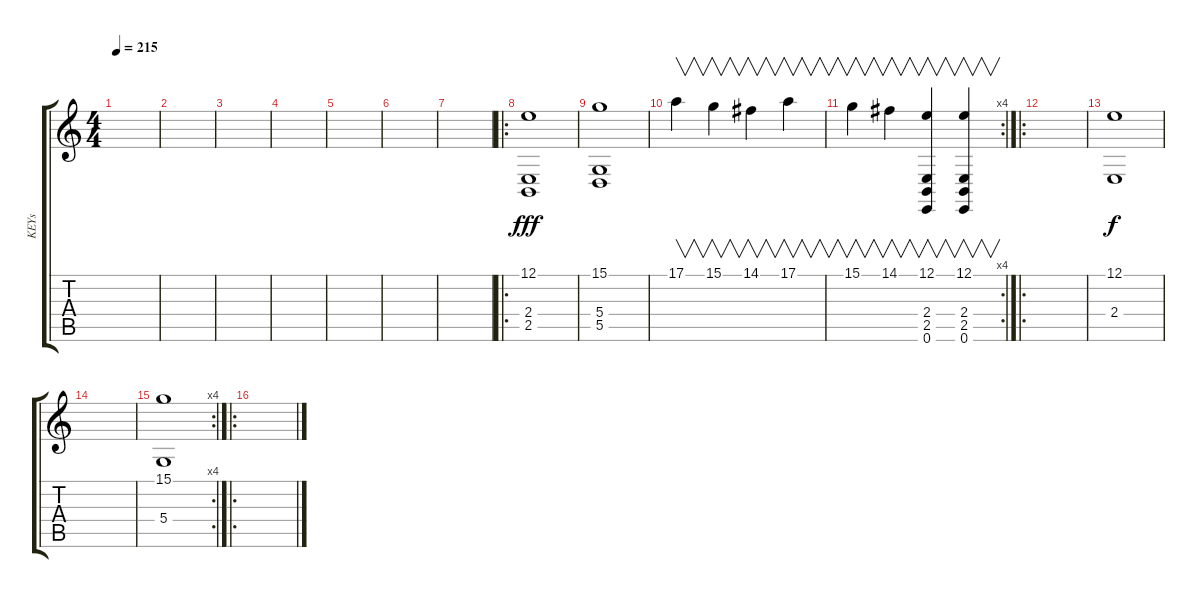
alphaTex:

\track ("KEYs" "KEYs") {instrument fx6goblins}
\staff {score tabs}
\tuning (E4 B3 G3 D3 A2 E2) {hide}
\ts (4 4)
\tempo 215
\clef g2
\ks c
|
|
|
|
|
|
|
\ro
(12.1 2.4 2.5).1{dy fff volume 16 balance 8} |
(15.1 5.4 5.5).1 |
17.1.4{v volume 11 balance 0 instrument stringensemble1} 15.1.4{v} 14.1.4{v} 17.1.4{v} |
\rc 4
15.1.4{v} 14.1.4{v} (12.1 2.4 2.5 0.6).4{v} (12.1 2.4 2.5 0.6).4{v volume 16 balance 8 instrument fx6goblins} |
\ro
|
(12.1 2.4).1{dy f} |
|
\rc 4
(15.1 5.4).1 |
\ro
